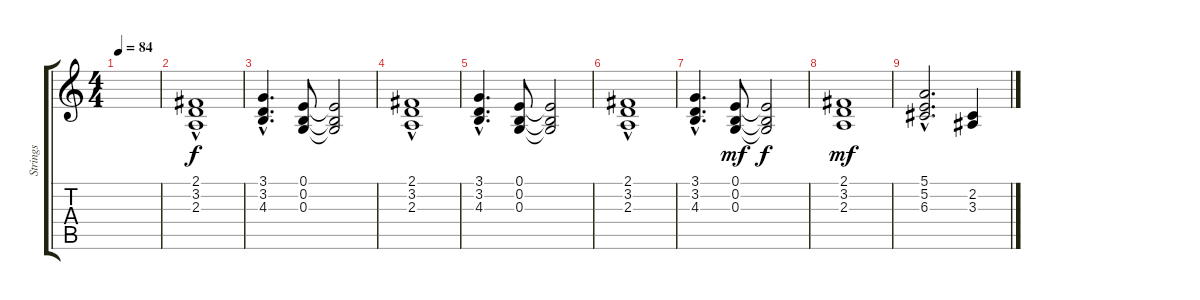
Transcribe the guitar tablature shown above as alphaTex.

\track ("Strings" "Strings") {instrument synthstrings1}
\staff {score tabs}
\tuning (E4 B3 G3 D3 A2 E2) {hide}
\ts (4 4)
\tempo 84
\clef g2
\ks c
|
(2.1{hac} 3.2 2.3).1 |
(3.1{hac} 3.2 4.3{hac}).4{d} (0.1 0.2 0.3).8 (0.1{t} 0.2{t} 0.3{t}).2 |
(2.1 3.2{hac} 2.3{hac}).1 |
(3.1{hac} 3.2{hac} 4.3{hac}).4{d} (0.1 0.2 0.3).8 (0.1{t} 0.2{t} 0.3{t}).2 |
(2.1{hac} 3.2 2.3).1 |
(3.1{hac} 3.2{hac} 4.3{hac}).4{d} (0.1 0.2 0.3).8{dy mf} (0.1{t} 0.2{t} 0.3{t}).2{dy f} |
(2.1 3.2 2.3).1{dy mf} |
(5.1{hac} 5.2{hac} 6.3{hac}).2{d} (2.2 3.3).4
